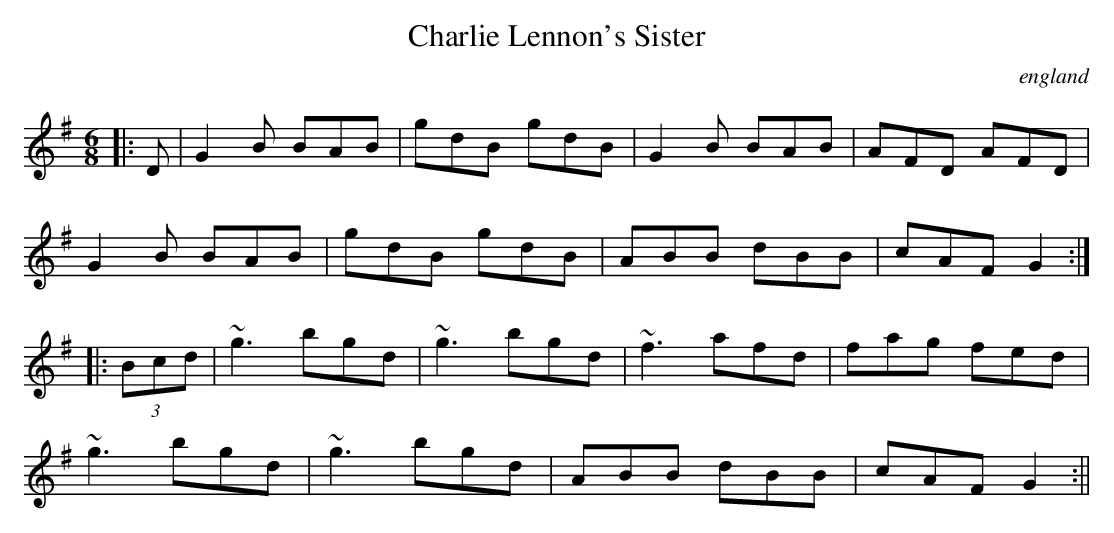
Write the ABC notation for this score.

X:1
T:Charlie Lennon's Sister
O:england
M:6/8
L:1/8
K:G
||:D|G2 B BAB| gdB gdB|G2 B BAB|AFD AFD|
G2 B BAB|gdB gdB|ABB dBB|cAF G2 :||:
(3Bcd| ~g3 bgd|~g3 bgd|~f3 afd|fag fed|
~g3 bgd|~g3 bgd|ABB dBB|cAF G2 :||
